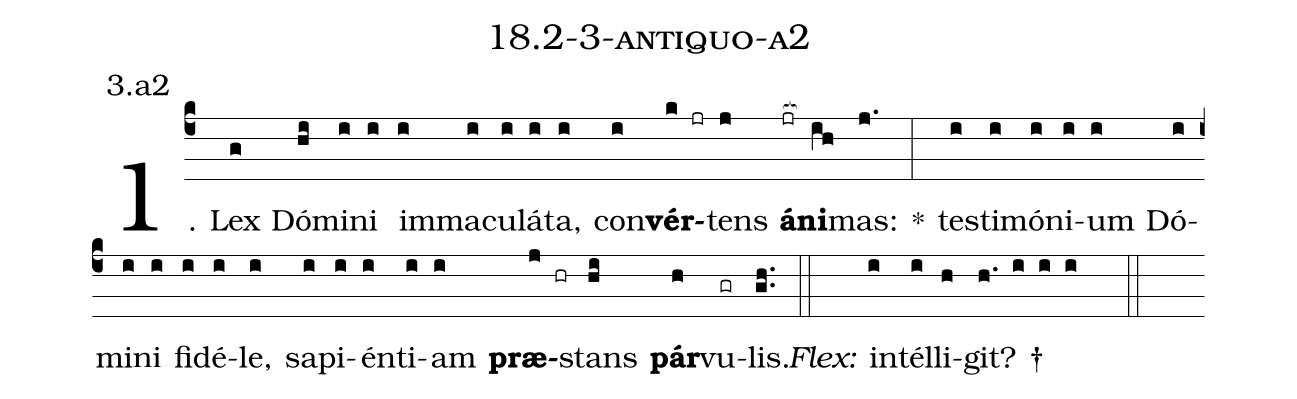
name: 18.2-3-antiquo-a2;
annotation: 3.a2;
%%
(c4)1. Lex(g) Dó(hi)mi(i)ni(i) im(i)ma(i)cu(i)lá(i)ta,(i) con(i)<b>vér</b>(k jr)tens(j) <b>á</b>(jr[ocb:1{])<b>ni</b>(ih[ocb:0}])mas:(j.) *(:) tes(i)ti(i)mó(i)ni(i)um(i) Dó(i)mi(i)ni(i) fi(i)dé(i)le,(i) sa(i)pi(i)én(i)ti(i)am(i) <b>præ</b>(j hr)stans(hi) <b>pár</b>(h)vu(gr)lis.(gh..) (::)
<i>Flex:</i>()  in(i)tél(i)li(h)git? †(h. i i i  ::)

%E(i) u(i) o(j) u(hi) a(h) e.(gh..) (::)
